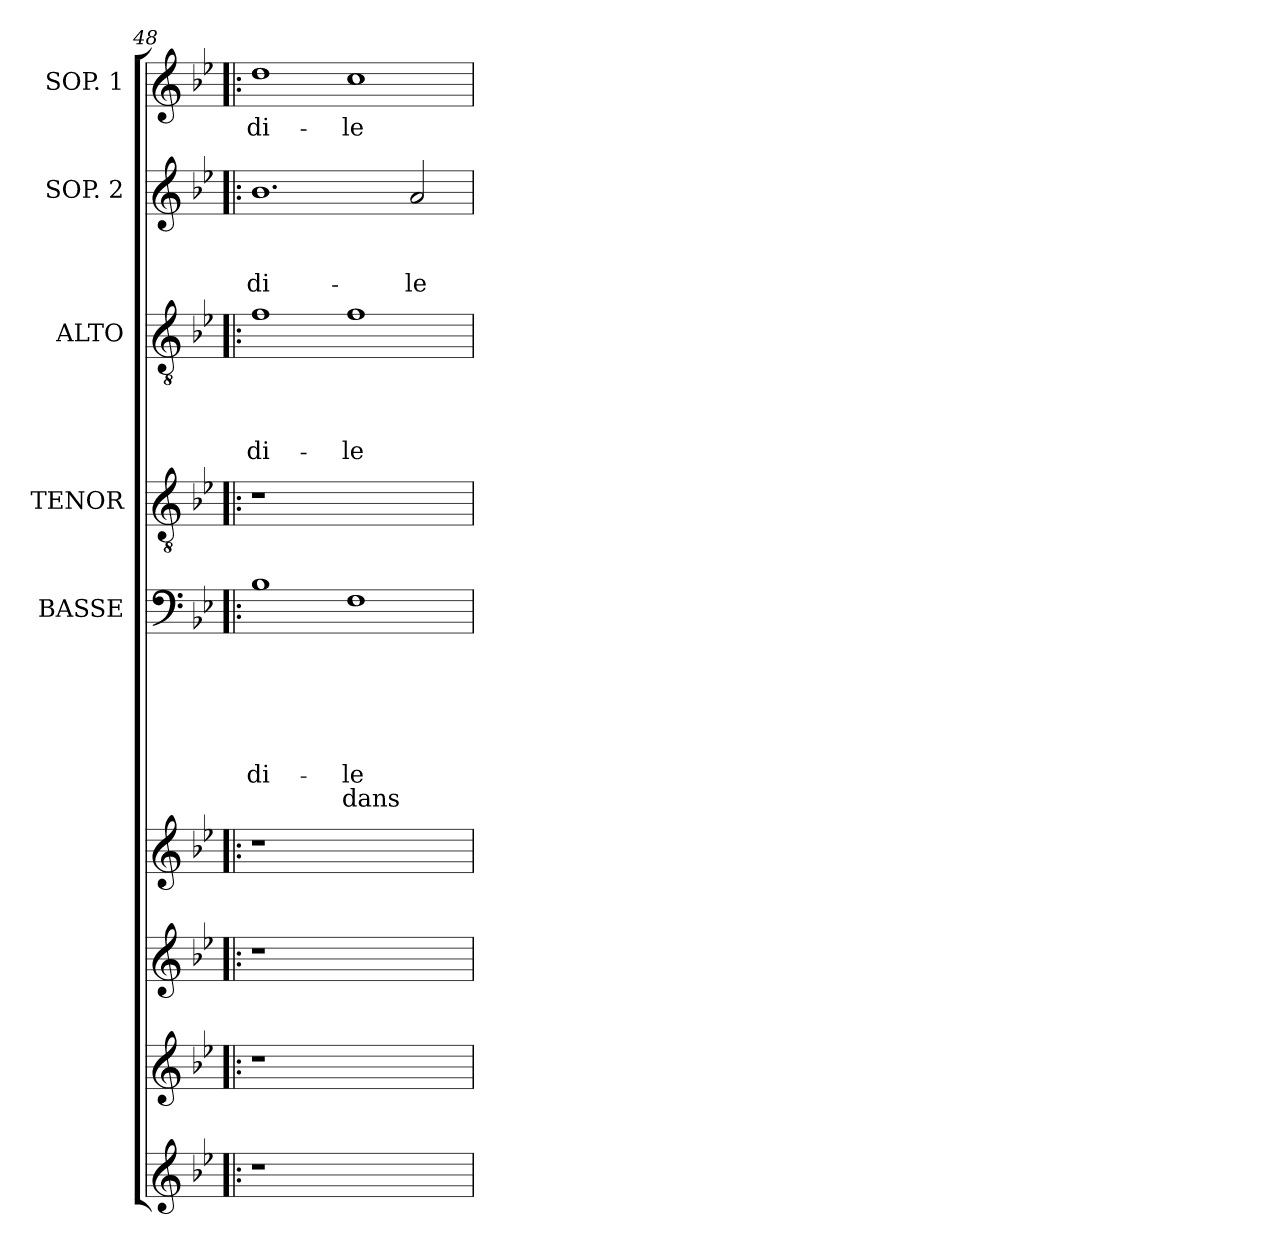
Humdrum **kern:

**kern	**kern	**kern	**kern	**kern	**text	**text	**text	**text	**text	**text	**text	**kern	**kern	**text	**text	**text	**text	**kern	**text	**text	**text	**kern	**text
*part9	*part8	*part7	*part6	*part5	*part5	*part5	*part5	*part5	*part5	*part5	*part5	*part4	*part3	*part3	*part3	*part3	*part3	*part2	*part2	*part2	*part2	*part1	*part1
*staff9	*staff8	*staff7	*staff6	*staff5	*staff5	*staff5	*staff5	*staff5	*staff5	*staff5	*staff5	*staff4	*staff3	*staff3	*staff3	*staff3	*staff3	*staff2	*staff2	*staff2	*staff2	*staff1	*staff1
*	*	*	*	*I"BASSE	*	*	*	*	*	*	*	*I"TENOR	*I"ALTO	*	*	*	*	*I"SOP. 2	*	*	*	*I"SOP. 1	*
*	*	*	*	*I'BAS.	*	*	*	*	*	*	*	*I'TEN.	*I'ALT.	*	*	*	*	*I'SOP. 2	*	*	*	*I'SOP. 1	*
*clefG2	*clefG2	*clefG2	*clefG2	*clefF4	*	*	*	*	*	*	*	*clefGv2	*clefGv2	*	*	*	*	*clefG2	*	*	*	*clefG2	*
*k[b-e-]	*k[b-e-]	*k[b-e-]	*k[b-e-]	*k[b-e-]	*	*	*	*	*	*	*	*k[b-e-]	*k[b-e-]	*	*	*	*	*k[b-e-]	*	*	*	*k[b-e-]	*
*B-:	*B-:	*B-:	*B-:	*B-:	*	*	*	*	*	*	*	*B-:	*B-:	*	*	*	*	*B-:	*	*	*	*B-:	*
=48!|:	=48!|:	=48!|:	=48!|:	=48!|:	=48!|:	=48!|:	=48!|:	=48!|:	=48!|:	=48!|:	=48!|:	=48!|:	=48!|:	=48!|:	=48!|:	=48!|:	=48!|:	=48!|:	=48!|:	=48!|:	=48!|:	=48!|:	=48!|:
!	!	!	!	!	!	!	!	!	!	!LO:LY:b	!	!	!	!	!	!	!LO:LY:b	!	!	!	!LO:LY:b	!	!LO:LY:b
1r	1r	1r	1r	1B-	.	.	.	.	.	di-	.	1r	1f	.	.	.	di-	1.b-	.	.	di-	1dd	di-
!	!	!	!	!	!	!	!	!	!	!LO:LY:b	!LO:LY:b	!	!	!	!	!	!LO:LY:b	!	!	!	!	!	!LO:LY:b
1ryy	1ryy	1ryy	1ryy	1F	.	.	.	.	.	-le-	dans	1ryy	1f	.	.	.	-le-	.	.	.	.	1cc	-le-
!	!	!	!	!	!	!	!	!	!	!	!	!	!	!	!	!	!	!	!	!	!LO:LY:b	!	!
.	.	.	.	.	.	.	.	.	.	.	.	.	.	.	.	.	.	2a/	.	.	-le-	.	.
=	=	=	=	=	=	=	=	=	=	=	=	=	=	=	=	=	=	=	=	=	=	=	=
*-	*-	*-	*-	*-	*-	*-	*-	*-	*-	*-	*-	*-	*-	*-	*-	*-	*-	*-	*-	*-	*-	*-	*-
